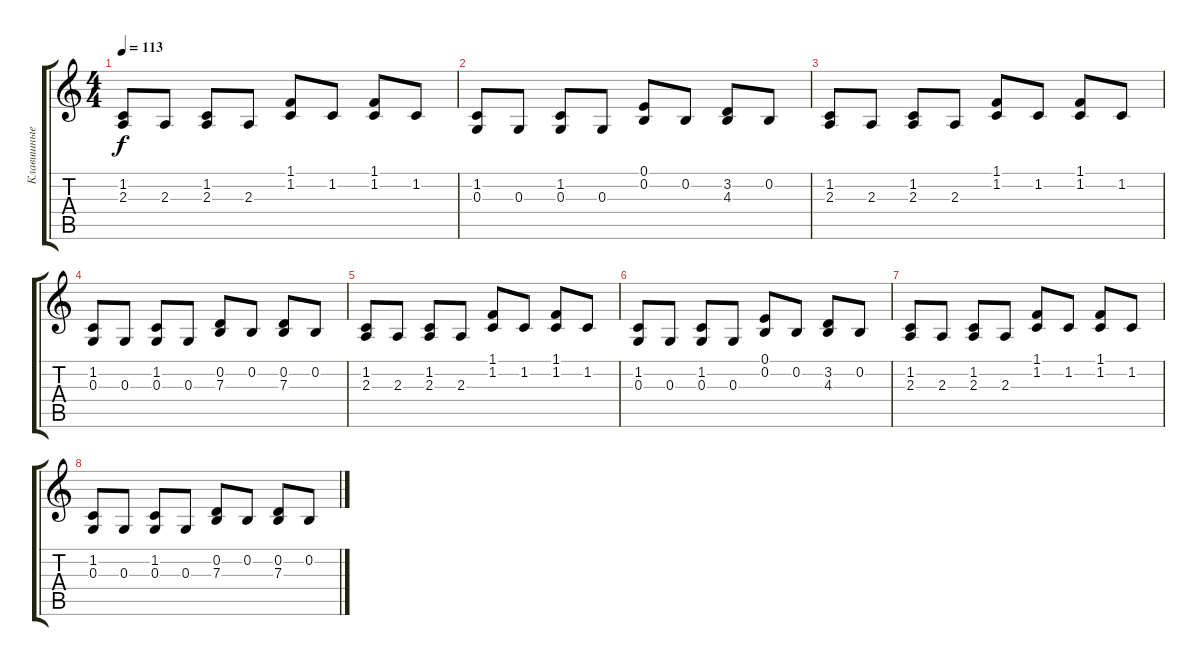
\track ("Клавишные" "Клавишные") {instrument tremolostrings}
\staff {score tabs}
\tuning (E4 B3 G3 D3 A2 E2) {hide}
\ts (4 4)
\tempo 113
\clef g2
\ks c
(1.2 2.3).8{dy f} 2.3.8 (1.2 2.3).8 2.3.8 (1.1 1.2).8 1.2.8 (1.1 1.2).8 1.2.8 |
(1.2 0.3).8 0.3.8 (1.2 0.3).8 0.3.8 (0.1 0.2).8 0.2.8 (3.2 4.3).8 0.2.8 |
(1.2 2.3).8 2.3.8 (1.2 2.3).8 2.3.8 (1.1 1.2).8 1.2.8 (1.1 1.2).8 1.2.8 |
(1.2 0.3).8 0.3.8 (1.2 0.3).8 0.3.8 (0.2 7.3).8 0.2.8 (0.2 7.3).8 0.2.8 |
(1.2 2.3).8 2.3.8 (1.2 2.3).8 2.3.8 (1.1 1.2).8 1.2.8 (1.1 1.2).8 1.2.8 |
(1.2 0.3).8 0.3.8 (1.2 0.3).8 0.3.8 (0.1 0.2).8 0.2.8 (3.2 4.3).8 0.2.8 |
(1.2 2.3).8 2.3.8 (1.2 2.3).8 2.3.8 (1.1 1.2).8 1.2.8 (1.1 1.2).8 1.2.8 |
(1.2 0.3).8 0.3.8 (1.2 0.3).8 0.3.8 (0.2 7.3).8 0.2.8 (0.2 7.3).8 0.2.8
